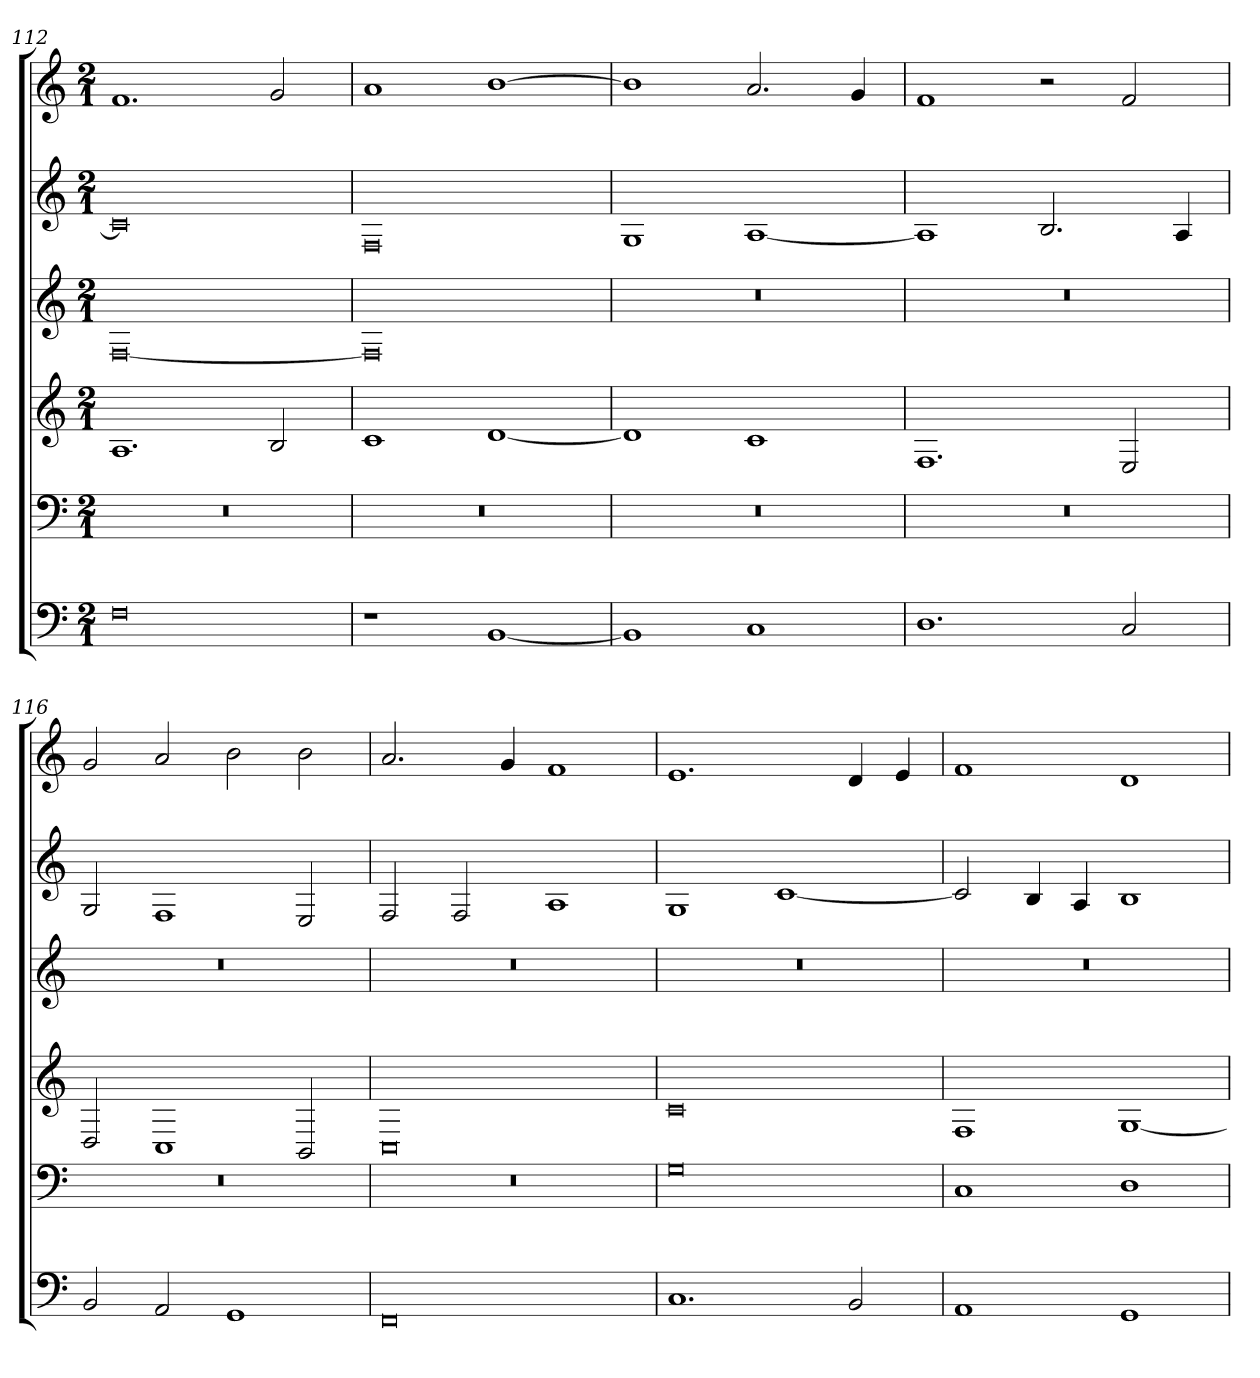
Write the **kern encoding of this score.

**kern	**kern	**kern	**kern	**kern	**kern
*part6	*part5	*part4	*part3	*part2	*part1
*staff6	*staff5	*staff4	*staff3	*staff2	*staff1
*clefF4	*clefF4	*clefG2	*clefG2	*clefG2	*clefG2
*M2/1	*M2/1	*M2/1	*M2/1	*M2/1	*M2/1
=112	=112	=112	=112	=112	=112
0F	0r	1.A	[0F	0c]	1.f
.	.	2B	.	.	2g
=113	=113	=113	=113	=113	=113
1r	0r	1c	0F]	0F	1a
[1BB	.	[1d	.	.	[1b
=114	=114	=114	=114	=114	=114
1BB]	0r	1d]	0r	1G	1b]
1C	.	1c	.	[1A	2.a
.	.	.	.	.	4g
=115	=115	=115	=115	=115	=115
1.D	0r	1.F	0r	1A]	1f
.	.	.	.	2.B	2r
2C	.	2E	.	.	2f
.	.	.	.	4A	.
=116	=116	=116	=116	=116	=116
2BB	0r	2D	0r	2G	2g
2AA	.	1C	.	1F	2a
1GG	.	.	.	.	2b
.	.	2BB	.	2E	2b
=117	=117	=117	=117	=117	=117
0FF	0r	0C	0r	2F	2.a
.	.	.	.	2F	.
.	.	.	.	.	4g
.	.	.	.	1A	1f
=118	=118	=118	=118	=118	=118
1.C	0G	0c	0r	1G	1.e
.	.	.	.	[1c	.
2BB	.	.	.	.	4d
.	.	.	.	.	4e
=119	=119	=119	=119	=119	=119
1AA	1C	1F	0r	2c]	1f
.	.	.	.	4B	.
.	.	.	.	4A	.
1GG	1D	[1G	.	1B	1d
=	=	=	=	=	=
*-	*-	*-	*-	*-	*-
